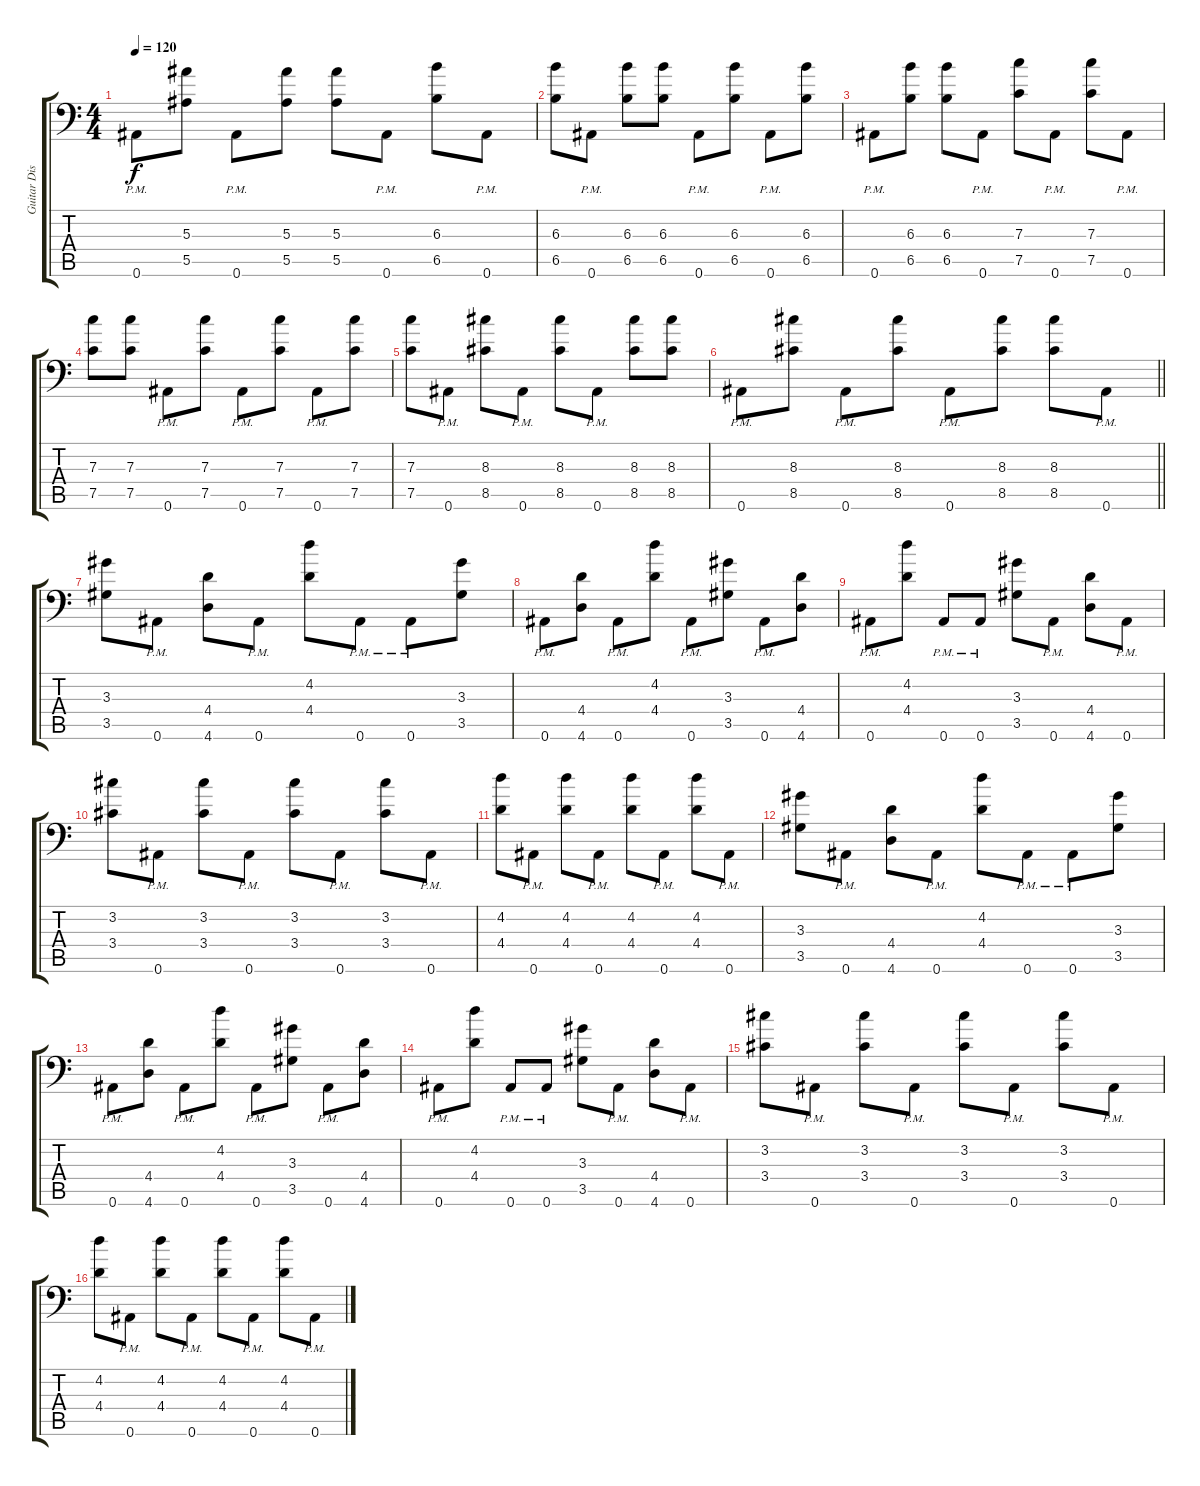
\track ("Guitar Distort." "Guitar Dis") {instrument overdrivenguitar}
\staff {score tabs}
\tuning (D4 Bb3 F3 Bb2 F2 Bb1) {hide}
\ts (4 4)
\tempo 120
\clef f4
\ks c
0.6{pm}.8{dy f} (5.3 5.5).8 0.6{pm}.8 (5.3 5.5).8 (5.3 5.5).8 0.6{pm}.8 (6.3 6.5).8 0.6{pm}.8 |
(6.3 6.5).8 0.6{pm}.8 (6.3 6.5).8 (6.3 6.5).8 0.6{pm}.8 (6.3 6.5).8 0.6{pm}.8 (6.3 6.5).8 |
0.6{pm}.8 (6.3 6.5).8 (6.3 6.5).8 0.6{pm}.8 (7.3 7.5).8 0.6{pm}.8 (7.3 7.5).8 0.6{pm}.8 |
(7.3 7.5).8 (7.3 7.5).8 0.6{pm}.8 (7.3 7.5).8 0.6{pm}.8 (7.3 7.5).8 0.6{pm}.8 (7.3 7.5).8 |
(7.3 7.5).8 0.6{pm}.8 (8.3 8.5).8 0.6{pm}.8 (8.3 8.5).8 0.6{pm}.8 (8.3 8.5).8 (8.3 8.5).8 |
\barLineRight lightlight
0.6{pm}.8 (8.3 8.5).8 0.6{pm}.8 (8.3 8.5).8 0.6{pm}.8 (8.3 8.5).8 (8.3 8.5).8 0.6{pm}.8 |
(3.3 3.5).8 0.6{pm}.8 (4.4 4.6).8 0.6{pm}.8 (4.2 4.4).8 0.6{pm}.8 0.6{pm}.8 (3.3 3.5).8 |
0.6{pm}.8 (4.4 4.6).8 0.6{pm}.8 (4.2 4.4).8 0.6{pm}.8 (3.3 3.5).8 0.6{pm}.8 (4.4 4.6).8 |
0.6{pm}.8 (4.2 4.4).8 0.6{pm}.8 0.6{pm}.8 (3.3 3.5).8 0.6{pm}.8 (4.4 4.6).8 0.6{pm}.8 |
(3.2 3.4).8 0.6{pm}.8 (3.2 3.4).8 0.6{pm}.8 (3.2 3.4).8 0.6{pm}.8 (3.2 3.4).8 0.6{pm}.8 |
(4.2 4.4).8 0.6{pm}.8 (4.2 4.4).8 0.6{pm}.8 (4.2 4.4).8 0.6{pm}.8 (4.2 4.4).8 0.6{pm}.8 |
(3.3 3.5).8 0.6{pm}.8 (4.4 4.6).8 0.6{pm}.8 (4.2 4.4).8 0.6{pm}.8 0.6{pm}.8 (3.3 3.5).8 |
0.6{pm}.8 (4.4 4.6).8 0.6{pm}.8 (4.2 4.4).8 0.6{pm}.8 (3.3 3.5).8 0.6{pm}.8 (4.4 4.6).8 |
0.6{pm}.8 (4.2 4.4).8 0.6{pm}.8 0.6{pm}.8 (3.3 3.5).8 0.6{pm}.8 (4.4 4.6).8 0.6{pm}.8 |
(3.2 3.4).8 0.6{pm}.8 (3.2 3.4).8 0.6{pm}.8 (3.2 3.4).8 0.6{pm}.8 (3.2 3.4).8 0.6{pm}.8 |
(4.2 4.4).8 0.6{pm}.8 (4.2 4.4).8 0.6{pm}.8 (4.2 4.4).8 0.6{pm}.8 (4.2 4.4).8 0.6{pm}.8
